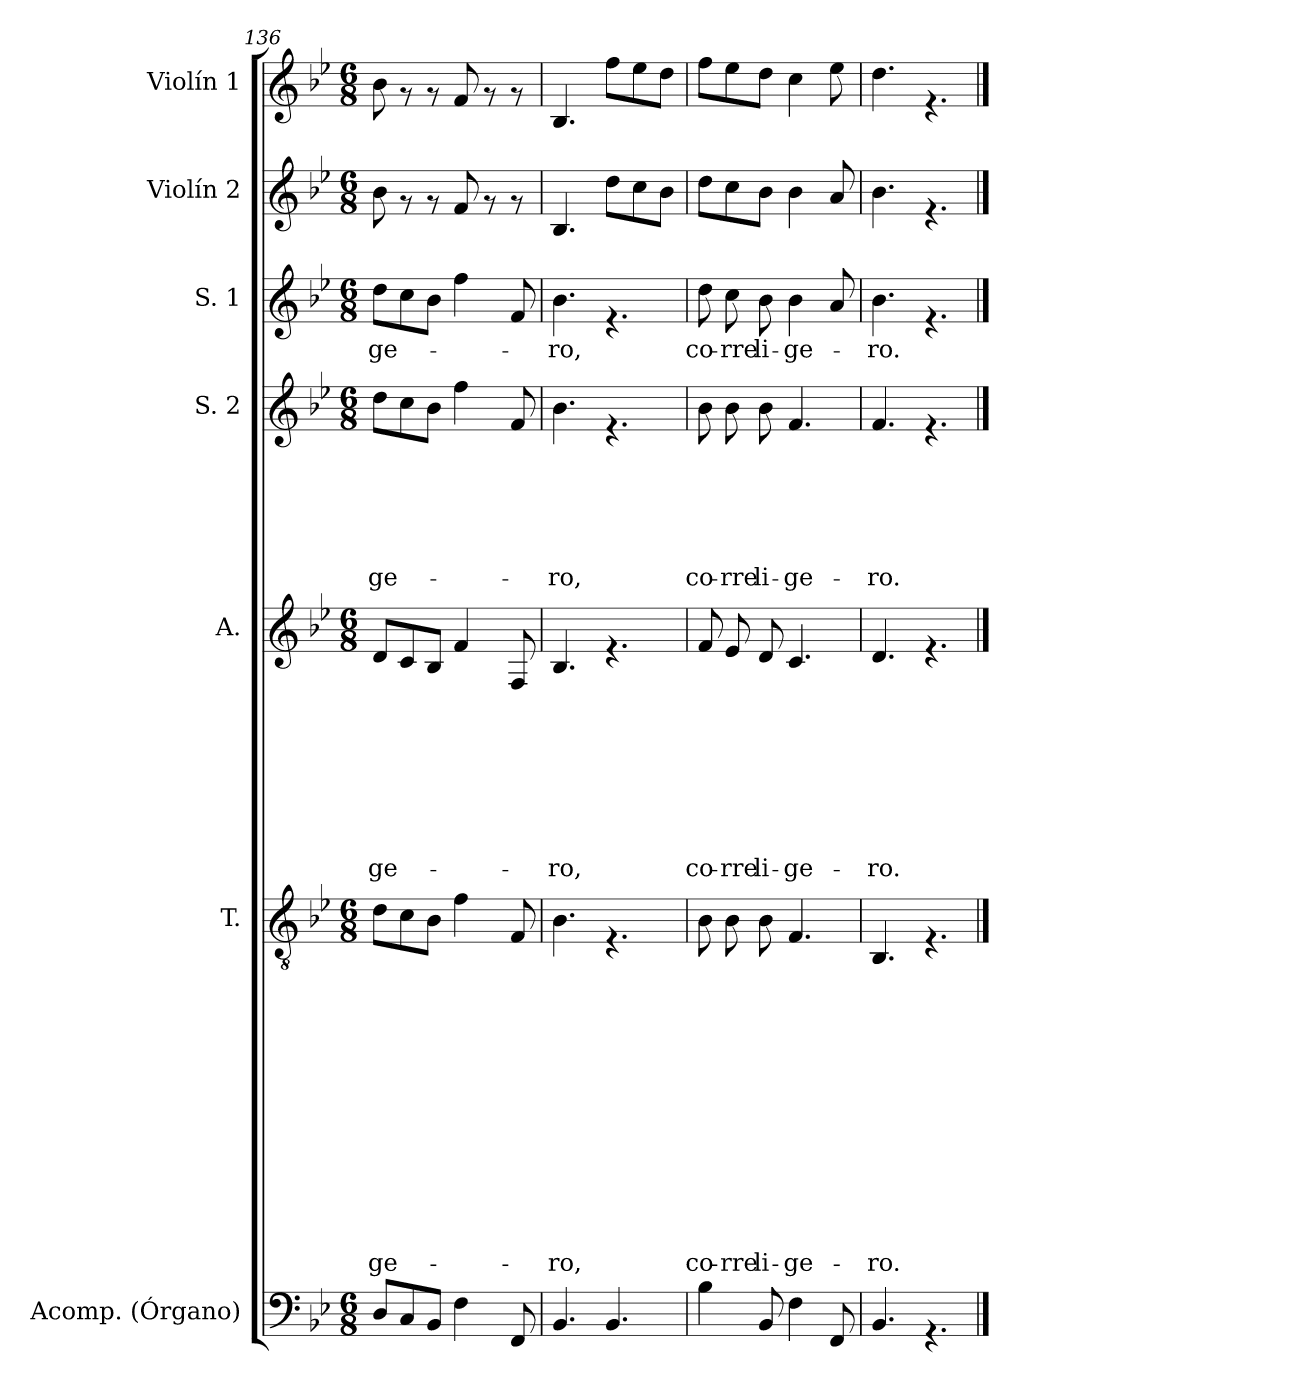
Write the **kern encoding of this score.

**kern	**kern	**text	**text	**text	**text	**text	**text	**text	**text	**text	**text	**text	**text	**text	**kern	**text	**text	**text	**text	**text	**text	**text	**text	**kern	**text	**text	**text	**text	**text	**text	**kern	**text	**kern	**kern
*part7	*part6	*part6	*part6	*part6	*part6	*part6	*part6	*part6	*part6	*part6	*part6	*part6	*part6	*part6	*part5	*part5	*part5	*part5	*part5	*part5	*part5	*part5	*part5	*part4	*part4	*part4	*part4	*part4	*part4	*part4	*part3	*part3	*part2	*part1
*staff7	*staff6	*staff6	*staff6	*staff6	*staff6	*staff6	*staff6	*staff6	*staff6	*staff6	*staff6	*staff6	*staff6	*staff6	*staff5	*staff5	*staff5	*staff5	*staff5	*staff5	*staff5	*staff5	*staff5	*staff4	*staff4	*staff4	*staff4	*staff4	*staff4	*staff4	*staff3	*staff3	*staff2	*staff1
*I"Acomp. (Órgano)	*I"T.	*	*	*	*	*	*	*	*	*	*	*	*	*	*I"A.	*	*	*	*	*	*	*	*	*I"S. 2	*	*	*	*	*	*	*I"S. 1	*	*I"Violín 2	*I"Violín 1
*I'Acomp. (Órgano)	*I'T.	*	*	*	*	*	*	*	*	*	*	*	*	*	*I'A.	*	*	*	*	*	*	*	*	*I'S. 2	*	*	*	*	*	*	*I'S. 1	*	*I'Violín 2	*I'Violín 1
*clefF4	*clefGv2	*	*	*	*	*	*	*	*	*	*	*	*	*	*clefG2	*	*	*	*	*	*	*	*	*clefG2	*	*	*	*	*	*	*clefG2	*	*clefG2	*clefG2
*k[b-e-]	*k[b-e-]	*	*	*	*	*	*	*	*	*	*	*	*	*	*k[b-e-]	*	*	*	*	*	*	*	*	*k[b-e-]	*	*	*	*	*	*	*k[b-e-]	*	*k[b-e-]	*k[b-e-]
*B-:	*B-:	*	*	*	*	*	*	*	*	*	*	*	*	*	*B-:	*	*	*	*	*	*	*	*	*B-:	*	*	*	*	*	*	*B-:	*	*B-:	*B-:
*M6/8	*M6/8	*	*	*	*	*	*	*	*	*	*	*	*	*	*M6/8	*	*	*	*	*	*	*	*	*M6/8	*	*	*	*	*	*	*M6/8	*	*M6/8	*M6/8
=136	=136	=136	=136	=136	=136	=136	=136	=136	=136	=136	=136	=136	=136	=136	=136	=136	=136	=136	=136	=136	=136	=136	=136	=136	=136	=136	=136	=136	=136	=136	=136	=136	=136	=136
!	!	!	!	!	!	!	!	!	!	!	!	!	!	!LO:LY:b	!	!	!	!	!	!	!	!	!LO:LY:b	!	!	!	!	!	!	!LO:LY:b	!	!LO:LY:b	!	!
8D/L	8d\L	.	.	.	.	.	.	.	.	.	.	.	.	-ge-	8d/L	.	.	.	.	.	.	.	-ge-	8dd\L	.	.	.	.	.	-ge-	8dd\L	-ge-	8b-\	8b-\
8C/	8c\	.	.	.	.	.	.	.	.	.	.	.	.	.	8c/	.	.	.	.	.	.	.	.	8cc\	.	.	.	.	.	.	8cc\	.	8rf	8rf
8BB-/J	8B-\J	.	.	.	.	.	.	.	.	.	.	.	.	.	8B-/J	.	.	.	.	.	.	.	.	8b-\J	.	.	.	.	.	.	8b-\J	.	8rf	8rf
4F\	4f\	.	.	.	.	.	.	.	.	.	.	.	.	.	4f/	.	.	.	.	.	.	.	.	4ff\	.	.	.	.	.	.	4ff\	.	8f/	8f/
.	.	.	.	.	.	.	.	.	.	.	.	.	.	.	.	.	.	.	.	.	.	.	.	.	.	.	.	.	.	.	.	.	8rf	8rf
8FF/	8F/	.	.	.	.	.	.	.	.	.	.	.	.	.	8F/	.	.	.	.	.	.	.	.	8f/	.	.	.	.	.	.	8f/	.	8rf	8rf
=137	=137	=137	=137	=137	=137	=137	=137	=137	=137	=137	=137	=137	=137	=137	=137	=137	=137	=137	=137	=137	=137	=137	=137	=137	=137	=137	=137	=137	=137	=137	=137	=137	=137	=137
!	!	!	!	!	!	!	!	!	!	!	!	!	!	!LO:LY:b	!	!	!	!	!	!	!	!	!LO:LY:b	!	!	!	!	!	!	!LO:LY:b	!	!LO:LY:b	!	!
4.BB-/	4.B-\	.	.	.	.	.	.	.	.	.	.	.	.	-ro,	4.B-/	.	.	.	.	.	.	.	-ro,	4.b-\	.	.	.	.	.	-ro,	4.b-\	-ro,	4.B-/	4.B-/
4.BB-/	4.rF	.	.	.	.	.	.	.	.	.	.	.	.	.	4.rf	.	.	.	.	.	.	.	.	4.rf	.	.	.	.	.	.	4.rf	.	8dd\L	8ff\L
.	.	.	.	.	.	.	.	.	.	.	.	.	.	.	.	.	.	.	.	.	.	.	.	.	.	.	.	.	.	.	.	.	8cc\	8ee-\
.	.	.	.	.	.	.	.	.	.	.	.	.	.	.	.	.	.	.	.	.	.	.	.	.	.	.	.	.	.	.	.	.	8b-\J	8dd\J
=138	=138	=138	=138	=138	=138	=138	=138	=138	=138	=138	=138	=138	=138	=138	=138	=138	=138	=138	=138	=138	=138	=138	=138	=138	=138	=138	=138	=138	=138	=138	=138	=138	=138	=138
!	!	!	!	!	!	!	!	!	!	!	!	!	!	!LO:LY:b	!	!	!	!	!	!	!	!	!LO:LY:b	!	!	!	!	!	!	!LO:LY:b	!	!LO:LY:b	!	!
4B-\	8B-\	.	.	.	.	.	.	.	.	.	.	.	.	co-	8f/	.	.	.	.	.	.	.	co-	8b-\	.	.	.	.	.	co-	8dd\	co-	8dd\L	8ff\L
!	!	!	!	!	!	!	!	!	!	!	!	!	!	!LO:LY:b	!	!	!	!	!	!	!	!	!LO:LY:b	!	!	!	!	!	!	!LO:LY:b	!	!LO:LY:b	!	!
.	8B-\	.	.	.	.	.	.	.	.	.	.	.	.	-rre	8e-/	.	.	.	.	.	.	.	-rre	8b-\	.	.	.	.	.	-rre	8cc\	-rre	8cc\	8ee-\
!	!	!	!	!	!	!	!	!	!	!	!	!	!	!LO:LY:b	!	!	!	!	!	!	!	!	!LO:LY:b	!	!	!	!	!	!	!LO:LY:b	!	!LO:LY:b	!	!
8BB-/	8B-\	.	.	.	.	.	.	.	.	.	.	.	.	li-	8d/	.	.	.	.	.	.	.	li-	8b-\	.	.	.	.	.	li-	8b-\	li-	8b-\J	8dd\J
!	!	!	!	!	!	!	!	!	!	!	!	!	!	!LO:LY:b	!	!	!	!	!	!	!	!	!LO:LY:b	!	!	!	!	!	!	!LO:LY:b	!	!LO:LY:b	!	!
4F\	4.F/	.	.	.	.	.	.	.	.	.	.	.	.	-ge-	4.c/	.	.	.	.	.	.	.	-ge-	4.f/	.	.	.	.	.	-ge-	4b-\	-ge-	4b-\	4cc\
8FF/	.	.	.	.	.	.	.	.	.	.	.	.	.	.	.	.	.	.	.	.	.	.	.	.	.	.	.	.	.	.	8a/	.	8a/	8ee-\
=139	=139	=139	=139	=139	=139	=139	=139	=139	=139	=139	=139	=139	=139	=139	=139	=139	=139	=139	=139	=139	=139	=139	=139	=139	=139	=139	=139	=139	=139	=139	=139	=139	=139	=139
!	!	!	!	!	!	!	!	!	!	!	!	!	!	!LO:LY:b	!	!	!	!	!	!	!	!	!LO:LY:b	!	!	!	!	!	!	!LO:LY:b	!	!LO:LY:b	!	!
4.BB-/	4.BB-/	.	.	.	.	.	.	.	.	.	.	.	.	-ro.	4.d/	.	.	.	.	.	.	.	-ro.	4.f/	.	.	.	.	.	-ro.	4.b-\	-ro.	4.b-\	4.dd\
4.rAA	4.rF	.	.	.	.	.	.	.	.	.	.	.	.	.	4.rf	.	.	.	.	.	.	.	.	4.rf	.	.	.	.	.	.	4.rf	.	4.rf	4.rf
==	==	==	==	==	==	==	==	==	==	==	==	==	==	==	==	==	==	==	==	==	==	==	==	==	==	==	==	==	==	==	==	==	==	==
*-	*-	*-	*-	*-	*-	*-	*-	*-	*-	*-	*-	*-	*-	*-	*-	*-	*-	*-	*-	*-	*-	*-	*-	*-	*-	*-	*-	*-	*-	*-	*-	*-	*-	*-
